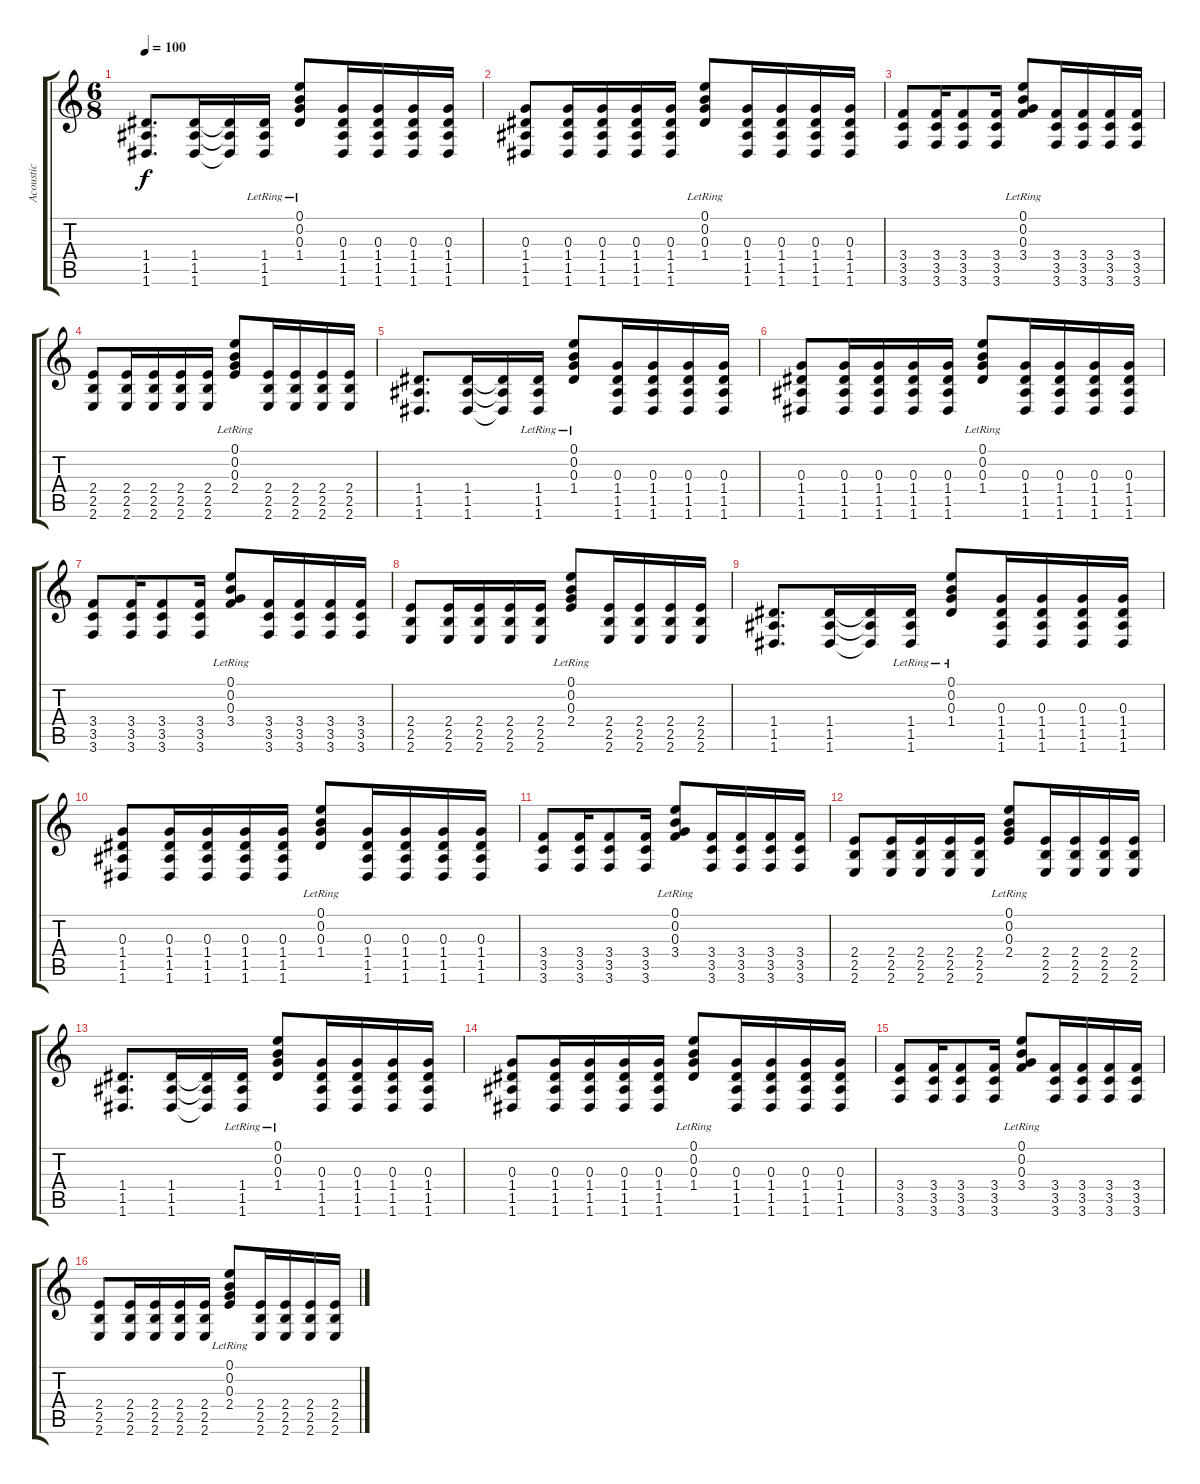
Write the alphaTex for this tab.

\track ("Acoustic" "Acoustic") {instrument acousticguitarsteel}
\staff {score tabs}
\tuning (E4 B3 G3 D3 A2 D2) {hide}
\ts (6 8)
\tempo 100
\clef g2
\ks c
(1.4 1.5 1.6).8{d dy f} (1.4 1.5 1.6).16 (1.4{t} 1.5{t} 1.6{t}).16 (1.4 1.5{lr} 1.6{lr}).16 (0.1{lr} 0.2{lr} 0.3 1.4).8 (0.3 1.4 1.5 1.6).16 (0.3 1.4 1.5 1.6).16 (0.3 1.4 1.5 1.6).16 (0.3 1.4 1.5 1.6).16 |
(0.3 1.4 1.5 1.6).8 (0.3 1.4 1.5 1.6).16 (0.3 1.4 1.5 1.6).16 (0.3 1.4 1.5 1.6).16 (0.3 1.4 1.5 1.6).16 (0.1{lr} 0.2{lr} 0.3{lr} 1.4).8 (0.3 1.4 1.5 1.6).16 (0.3 1.4 1.5 1.6).16 (0.3 1.4 1.5 1.6).16 (0.3 1.4 1.5 1.6).16 |
(3.4 3.5 3.6).8 (3.4 3.5 3.6).16 (3.4 3.5 3.6).8 (3.4 3.5 3.6).16 (0.1{lr} 0.2{lr} 0.3{lr} 3.4{lr}).8 (3.4 3.5 3.6).16 (3.4 3.5 3.6).16 (3.4 3.5 3.6).16 (3.4 3.5 3.6).16 |
(2.4 2.5 2.6).8 (2.4 2.5 2.6).16 (2.4 2.5 2.6).16 (2.4 2.5 2.6).16 (2.4 2.5 2.6).16 (0.1{lr} 0.2{lr} 0.3{lr} 2.4).8 (2.4 2.5 2.6).16 (2.4 2.5 2.6).16 (2.4 2.5 2.6).16 (2.4 2.5 2.6).16 |
(1.4 1.5 1.6).8{d} (1.4 1.5 1.6).16 (1.4{t} 1.5{t} 1.6{t}).16 (1.4 1.5{lr} 1.6{lr}).16 (0.1{lr} 0.2{lr} 0.3 1.4).8 (0.3 1.4 1.5 1.6).16 (0.3 1.4 1.5 1.6).16 (0.3 1.4 1.5 1.6).16 (0.3 1.4 1.5 1.6).16 |
(0.3 1.4 1.5 1.6).8 (0.3 1.4 1.5 1.6).16 (0.3 1.4 1.5 1.6).16 (0.3 1.4 1.5 1.6).16 (0.3 1.4 1.5 1.6).16 (0.1{lr} 0.2{lr} 0.3{lr} 1.4).8 (0.3 1.4 1.5 1.6).16 (0.3 1.4 1.5 1.6).16 (0.3 1.4 1.5 1.6).16 (0.3 1.4 1.5 1.6).16 |
(3.4 3.5 3.6).8 (3.4 3.5 3.6).16 (3.4 3.5 3.6).8 (3.4 3.5 3.6).16 (0.1{lr} 0.2{lr} 0.3{lr} 3.4{lr}).8 (3.4 3.5 3.6).16 (3.4 3.5 3.6).16 (3.4 3.5 3.6).16 (3.4 3.5 3.6).16 |
(2.4 2.5 2.6).8 (2.4 2.5 2.6).16 (2.4 2.5 2.6).16 (2.4 2.5 2.6).16 (2.4 2.5 2.6).16 (0.1{lr} 0.2{lr} 0.3{lr} 2.4).8 (2.4 2.5 2.6).16 (2.4 2.5 2.6).16 (2.4 2.5 2.6).16 (2.4 2.5 2.6).16 |
(1.4 1.5 1.6).8{d} (1.4 1.5 1.6).16 (1.4{t} 1.5{t} 1.6{t}).16 (1.4 1.5{lr} 1.6{lr}).16 (0.1{lr} 0.2{lr} 0.3 1.4).8 (0.3 1.4 1.5 1.6).16 (0.3 1.4 1.5 1.6).16 (0.3 1.4 1.5 1.6).16 (0.3 1.4 1.5 1.6).16 |
(0.3 1.4 1.5 1.6).8 (0.3 1.4 1.5 1.6).16 (0.3 1.4 1.5 1.6).16 (0.3 1.4 1.5 1.6).16 (0.3 1.4 1.5 1.6).16 (0.1{lr} 0.2{lr} 0.3{lr} 1.4).8 (0.3 1.4 1.5 1.6).16 (0.3 1.4 1.5 1.6).16 (0.3 1.4 1.5 1.6).16 (0.3 1.4 1.5 1.6).16 |
(3.4 3.5 3.6).8 (3.4 3.5 3.6).16 (3.4 3.5 3.6).8 (3.4 3.5 3.6).16 (0.1{lr} 0.2{lr} 0.3{lr} 3.4{lr}).8 (3.4 3.5 3.6).16 (3.4 3.5 3.6).16 (3.4 3.5 3.6).16 (3.4 3.5 3.6).16 |
(2.4 2.5 2.6).8 (2.4 2.5 2.6).16 (2.4 2.5 2.6).16 (2.4 2.5 2.6).16 (2.4 2.5 2.6).16 (0.1{lr} 0.2{lr} 0.3{lr} 2.4).8 (2.4 2.5 2.6).16 (2.4 2.5 2.6).16 (2.4 2.5 2.6).16 (2.4 2.5 2.6).16 |
(1.4 1.5 1.6).8{d} (1.4 1.5 1.6).16 (1.4{t} 1.5{t} 1.6{t}).16 (1.4 1.5{lr} 1.6{lr}).16 (0.1{lr} 0.2{lr} 0.3 1.4).8 (0.3 1.4 1.5 1.6).16 (0.3 1.4 1.5 1.6).16 (0.3 1.4 1.5 1.6).16 (0.3 1.4 1.5 1.6).16 |
(0.3 1.4 1.5 1.6).8 (0.3 1.4 1.5 1.6).16 (0.3 1.4 1.5 1.6).16 (0.3 1.4 1.5 1.6).16 (0.3 1.4 1.5 1.6).16 (0.1{lr} 0.2{lr} 0.3{lr} 1.4).8 (0.3 1.4 1.5 1.6).16 (0.3 1.4 1.5 1.6).16 (0.3 1.4 1.5 1.6).16 (0.3 1.4 1.5 1.6).16 |
(3.4 3.5 3.6).8 (3.4 3.5 3.6).16 (3.4 3.5 3.6).8 (3.4 3.5 3.6).16 (0.1{lr} 0.2{lr} 0.3{lr} 3.4{lr}).8 (3.4 3.5 3.6).16 (3.4 3.5 3.6).16 (3.4 3.5 3.6).16 (3.4 3.5 3.6).16 |
(2.4 2.5 2.6).8 (2.4 2.5 2.6).16 (2.4 2.5 2.6).16 (2.4 2.5 2.6).16 (2.4 2.5 2.6).16 (0.1{lr} 0.2{lr} 0.3{lr} 2.4).8 (2.4 2.5 2.6).16 (2.4 2.5 2.6).16 (2.4 2.5 2.6).16 (2.4 2.5 2.6).16
